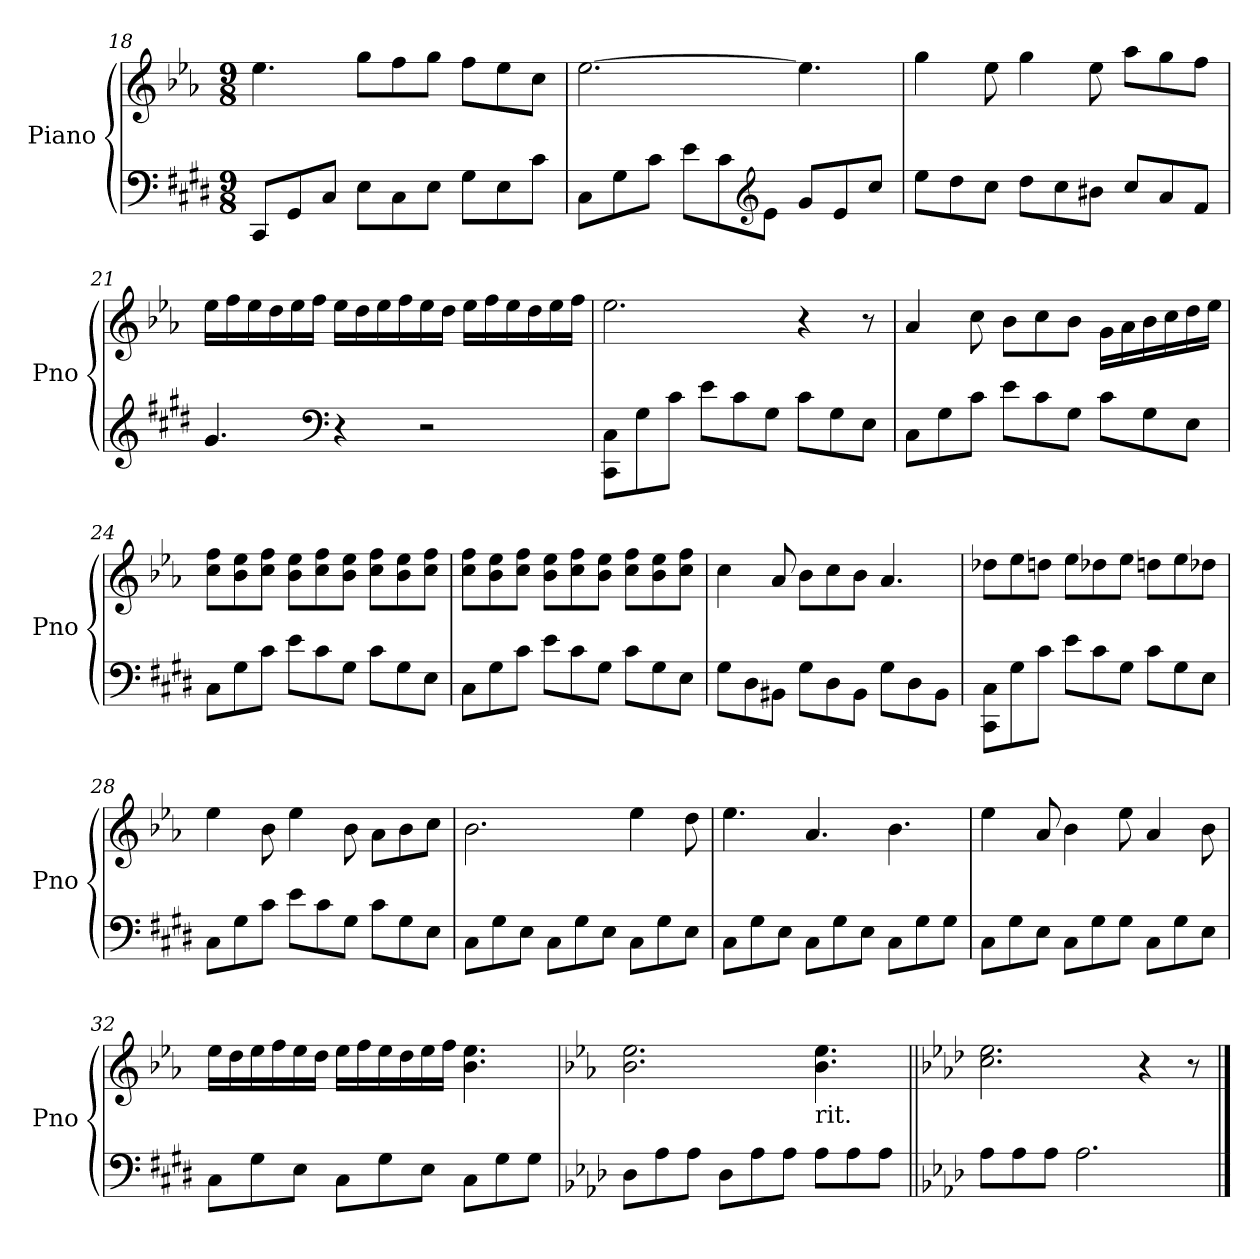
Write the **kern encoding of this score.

**kern	**kern
*part1	*part1
*staff2	*staff1
*I"Piano	*
*I'Pno	*
!!LO:LB:g=z
*clefF4	*clefG2
*k[f#c#g#d#]	*k[b-e-a-]
*E:	*E-:
*M9/8	*M9/8
=18	=18
8CC#/L	4.ee-\
8GG#/	.
8C#/J	.
8E\L	8gg\L
8C#\	8ff\
8E\J	8gg\J
8G#\L	8ff\L
8E\	8ee-\
8c#\J	8cc\J
=19	=19
8C#\L	[2.ee-\
8G#\	.
8c#\J	.
8e\L	.
8c#\	.
*clefG2	*
8e\J	.
8g#/L	4.ee-\]
8e/	.
8cc#/J	.
=20	=20
8ee\L	4gg\
8dd#\	.
8cc#\J	8ee-\
8dd#\L	4gg\
8cc#\	.
8b#X\J	8ee-\
8cc#/L	8aa-\L
8a/	8gg\
8f#/J	8ff\J
=21	=21
4.g#/	16ee-\LL
.	16ff\
.	16ee-\
.	16dd\
.	16ee-\
.	16ff\JJ
*clefF4	*
4r	16ee-\LL
.	16dd\
.	16ee-\
.	16ff\
2r	16ee-\
.	16dd\JJ
.	16ee-\LL
.	16ff\
.	16ee-\
.	16dd\
.	16ee-\
.	16ff\JJ
!!LO:PB:g=z
=22	=22
8CC#\ 8C#\L	2.ee-\
8G#\	.
8c#\J	.
8e\L	.
8c#\	.
8G#\J	.
8c#\L	4r
8G#\	.
8E\J	8r
=23	=23
8C#\L	4a-/
8G#\	.
8c#\J	8cc\
8e\L	8b-\L
8c#\	8cc\
8G#\J	8b-\J
8c#\L	16g\LL
.	16a-\
8G#\	16b-\
.	16cc\
8E\J	16dd\
.	16ee-\JJ
=24	=24
8C#\L	8cc\ 8ff\L
8G#\	8b-\ 8ee-\
8c#\J	8cc\ 8ff\J
8e\L	8b-\ 8ee-\L
8c#\	8cc\ 8ff\
8G#\J	8b-\ 8ee-\J
8c#\L	8cc\ 8ff\L
8G#\	8b-\ 8ee-\
8E\J	8cc\ 8ff\J
=25	=25
8C#\L	8cc\ 8ff\L
8G#\	8b-\ 8ee-\
8c#\J	8cc\ 8ff\J
8e\L	8b-\ 8ee-\L
8c#\	8cc\ 8ff\
8G#\J	8b-\ 8ee-\J
8c#\L	8cc\ 8ff\L
8G#\	8b-\ 8ee-\
8E\J	8cc\ 8ff\J
!!LO:LB:g=z
=26	=26
8G#\L	4cc\
8D#\	.
8BB#X\J	8a-/
8G#\L	8b-\L
8D#\	8cc\
8BB#\J	8b-\J
8G#\L	4.a-/
8D#\	.
8BB#\J	.
=27	=27
8CC#\ 8C#\L	8dd-X\L
8G#\	8ee-\
8c#\J	8ddn\J
8e\L	8ee-\L
8c#\	8dd-X\
8G#\J	8ee-\J
8c#\L	8ddn\L
8G#\	8ee-\
8E\J	8dd-X\J
=28	=28
8C#\L	4ee-\
8G#\	.
8c#\J	8b-\
8e\L	4ee-\
8c#\	.
8G#\J	8b-\
8c#\L	8a-\L
8G#\	8b-\
8E\J	8cc\J
=29	=29
8C#\L	2.b-\
8G#\	.
8E\J	.
8C#\L	.
8G#\	.
8E\J	.
8C#\L	4ee-\
8G#\	.
8E\J	8dd\
!!LO:LB:g=z
=30	=30
8C#\L	4.ee-\
8G#\	.
8E\J	.
8C#\L	4.a-/
8G#\	.
8E\J	.
8C#\L	4.b-\
8G#\	.
8G#\J	.
=31	=31
8C#\L	4ee-\
8G#\	.
8E\J	8a-/
8C#\L	4b-\
8G#\	.
8G#\J	8ee-\
8C#\L	4a-/
8G#\	.
8E\J	8b-\
=32	=32
8C#\L	16ee-\LL
.	16dd\
8G#\	16ee-\
.	16ff\
8E\J	16ee-\
.	16dd\JJ
8C#\L	16ee-\LL
.	16ff\
8G#\	16ee-\
.	16dd\
8E\J	16ee-\
.	16ff\JJ
8C#\L	4.b-\ 4.ee-\
8G#\	.
8G#\J	.
=33	=33
*k[b-e-a-d-]	*
*A-:	*
8D-\L	2.b-\ 2.ee-\
8A-\	.
8A-\J	.
8D-\L	.
8A-\	.
8A-\J	.
!	!LO:TX:b:t=rit.
8A-\L	4.b-\ 4.ee-\
8A-\	.
8A-\J	.
!!LO:LB:g=z
=34||	=34||
*	*k[b-e-a-d-]
*	*A-:
8A-\L	2.cc\ 2.ee-\
8A-\	.
8A-\J	.
2.A-\	.
.	4r
.	8r
==	==
*-	*-
